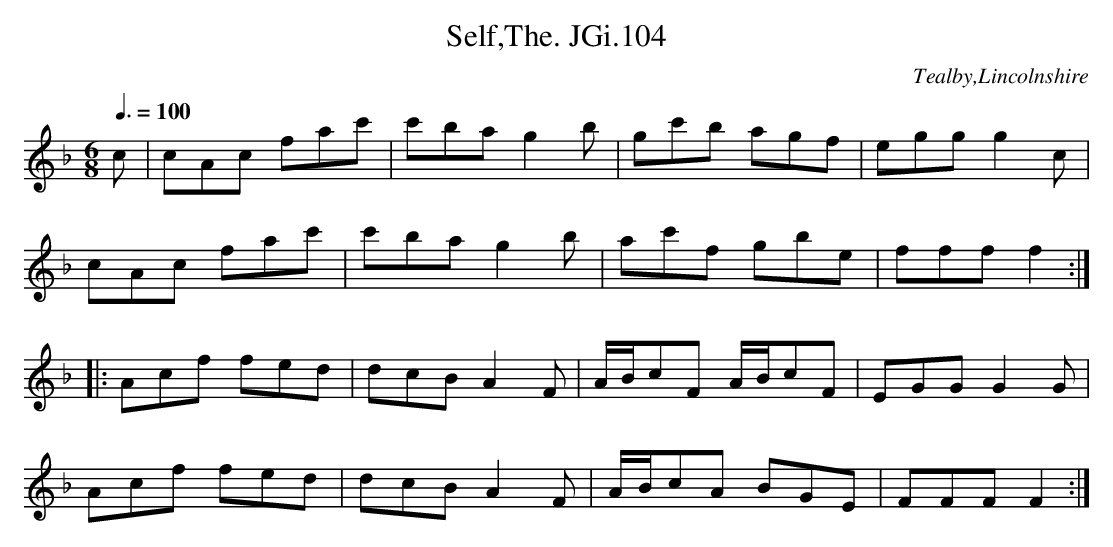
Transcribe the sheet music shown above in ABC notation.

X:1
T:Self,The. JGi.104
L:1/8
M:6/8
O:Tealby,Lincolnshire
Q:3/8=100
K:F
c|cAc fac'|c'bag2b| gc'b agf|eggg2c|
cAc fac'|c'ba g2b|ac'f gbe|ffff2:|
|:Acf fed|dcBA2F|A/B/cF A/B/cF|EGGG2G|
Acf fed|dcBA2F|A/B/cA BGE|FFF F2:|
